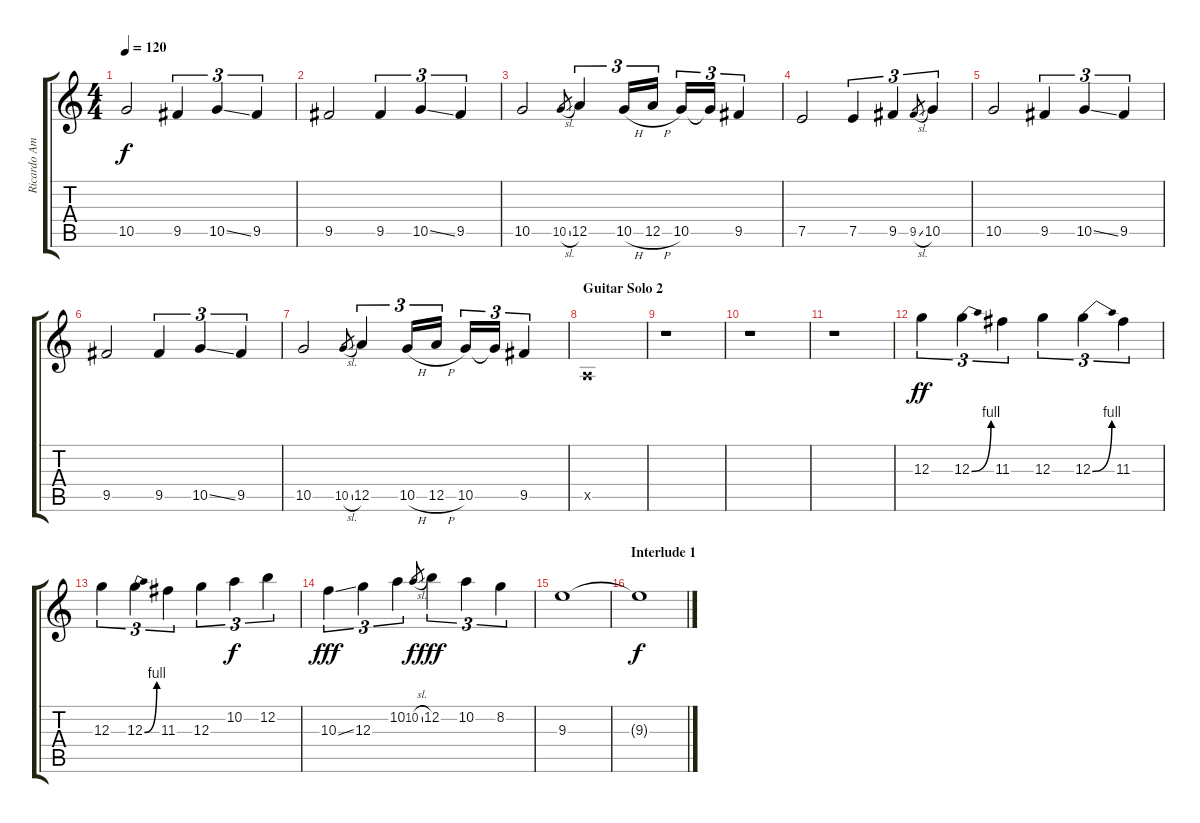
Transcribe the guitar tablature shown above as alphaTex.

\track ("Ricardo Amorim (Electric Guitar 2) " "Ricardo Am") {instrument overdrivenguitar}
\staff {score tabs}
\tuning (E4 B3 G3 D3 A2 E2) {hide}
\ts (4 4)
\tempo 120
\clef g2
\ks c
10.5.2{dy f} 9.5.4{tu (3 2)} 10.5{ss}.4{tu (3 2)} 9.5.4{tu (3 2)} |
9.5.2 9.5.4{tu (3 2)} 10.5{ss}.4{tu (3 2)} 9.5.4{tu (3 2)} |
10.5.2 10.5{sl}.8{gr} 12.5.4{tu (3 2)} 10.5{h}.16{tu (3 2)} 12.5{h}.16{tu (3 2)} 10.5.16{tu (3 2)} 10.5{t}.16{tu (3 2)} 9.5.4{tu (3 2)} |
7.5.2{volume 14} 7.5.4{tu (3 2)} 9.5.4{tu (3 2)} 9.5{sl}.8{gr} 10.5.4{tu (3 2)} |
10.5.2 9.5.4{tu (3 2)} 10.5{ss}.4{tu (3 2)} 9.5.4{tu (3 2)} |
9.5.2 9.5.4{tu (3 2)} 10.5{ss}.4{tu (3 2)} 9.5.4{tu (3 2)} |
10.5.2 10.5{sl}.8{gr} 12.5.4{tu (3 2)} 10.5{h}.16{tu (3 2)} 12.5{h}.16{tu (3 2)} 10.5.16{tu (3 2)} 10.5{t}.16{tu (3 2)} 9.5.4{tu (3 2)} |
\section ("" "Guitar Solo 2")
0.5{x}.1 |
r.1 |
r.1 |
r.1 |
12.3.4{tu (3 2) dy ff volume 9 instrument overdrivenguitar} 12.3{be (bend 0 0 60 4)}.4{tu (3 2)} 11.3.4{tu (3 2)} 12.3.4{tu (3 2)} 12.3{be (bend 0 0 60 4)}.4{tu (3 2)} 11.3.4{tu (3 2)} |
12.3.4{tu (3 2)} 12.3{be (bend 0 0 60 4)}.4{tu (3 2)} 11.3.4{tu (3 2)} 12.3.4{tu (3 2)} 10.2.4{tu (3 2) dy f} 12.2.4{tu (3 2)} |
10.3{ss}.4{tu (3 2) dy fff} 12.3.4{tu (3 2)} 10.2.4{tu (3 2)} 10.2{sl}.8{gr dy f} 12.2.4{tu (3 2) dy fff} 10.2.4{tu (3 2)} 8.2.4{tu (3 2)} |
9.3.1 |
\section ("" "Interlude 1")
9.3{t}.1{dy f}
